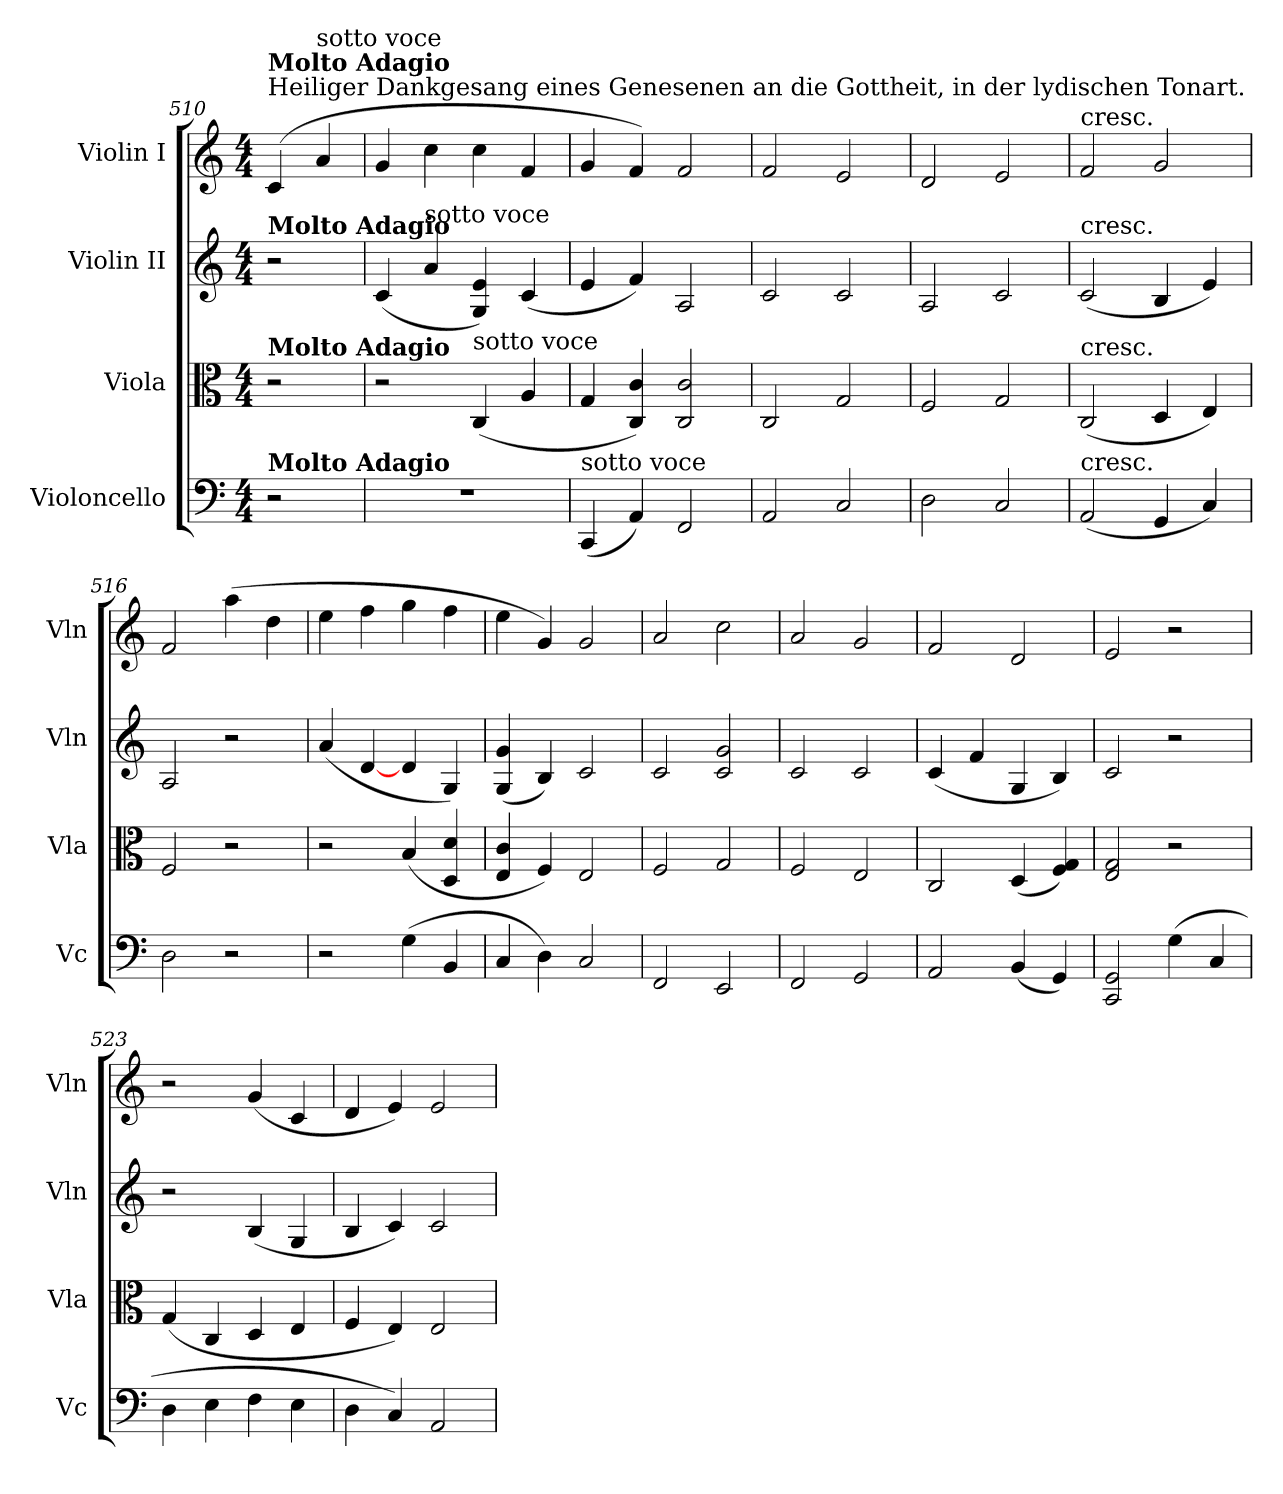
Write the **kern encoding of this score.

**kern	**kern	**kern	**kern
*part4	*part3	*part2	*part1
*staff4	*staff3	*staff2	*staff1
*I"Violoncello	*I"Viola	*I"Violin II	*I"Violin I
*I'Vc	*I'Vla	*I'Vln	*I'Vln
*clefF4	*clefC3	*clefG2	*clefG2
*k[]	*k[]	*k[]	*k[]
*C:	*C:	*C:	*C:
*M4/4	*M4/4	*M4/4	*M4/4
=510	=510	=510	=510
!	!	!	!LO:TX:a:t=Heiliger Dankgesang eines Genesenen an die Gottheit, in der lydischen Tonart.
!	!	!	!LO:TX:a:B:t=Molto Adagio
!	!	!LO:TX:a:B:t=Molto Adagio	!
!	!LO:TX:a:B:t=Molto Adagio	!	!
!LO:TX:a:B:t=Molto Adagio	!	!	!
2r	2r	2r	(4c
!	!	!	!LO:TX:a:t=sotto voce
.	.	.	4a
=511	=511	=511	=511
1r	2r	(4c	4g
!	!	!LO:TX:a:t=sotto voce	!
.	.	4a	4cc
!	!LO:TX:a:t=sotto voce	!	!
.	(4C	4G 4e)	4cc
.	4A	(4c	4f
=512	=512	=512	=512
!LO:TX:a:t=sotto voce	!	!	!
(4CC	4G	4e	4g
4AA)	4C 4c)	4f)	4f)
2FF	2C 2c	2A	2f
=513	=513	=513	=513
2AA	2C	2c	2f
2C	2G	2c	2e
=514	=514	=514	=514
2D	2F	2A	2d
2C	2G	2c	2e
=515	=515	=515	=515
!	!	!	!LO:TX:a:t=cresc.
!	!	!LO:TX:a:t=cresc.	!
!	!LO:TX:a:t=cresc.	!	!
!LO:TX:a:t=cresc.	!	!	!
(2AA	(2C	(2c	2f
4GG	4D	4B	2g
4C)	4E)	4e)	.
=516	=516	=516	=516
2D	2F	2A	2f
2r	2r	2r	(4aa
.	.	.	4dd
=517	=517	=517	=517
2r	2r	(4a	4ee
.	.	[4d	4ff
(4G	(4B	4d	4gg
4BB	4D 4d	4G)	4ff
=518	=518	=518	=518
4C	4E 4c	(4G 4g	4ee
4D)	4F)	4B)	4g)
2C	2E	2c	2g
=519	=519	=519	=519
2FF	2F	2c	2a
2EE	2G	2c 2g	2cc
=520	=520	=520	=520
2FF	2F	2c	2a
2GG	2E	2c	2g
=521	=521	=521	=521
2AA	2C	(4c	2f
.	.	4f	.
(4BB	(4D	4G	2d
4GG)	4F 4G)	4B)	.
=522	=522	=522	=522
2CC 2GG	2E 2G	2c	2e
(4G	2r	2r	2r
4C	.	.	.
=523	=523	=523	=523
4D	(4G	2r	2r
4E	4C	.	.
4F	4D	(4B	(4g
4E	4E	4G	4c
=524	=524	=524	=524
4D	4F	4B	4d
4C)	4E)	4c)	4e)
2AA	2E	2c	2e
=	=	=	=
*-	*-	*-	*-
